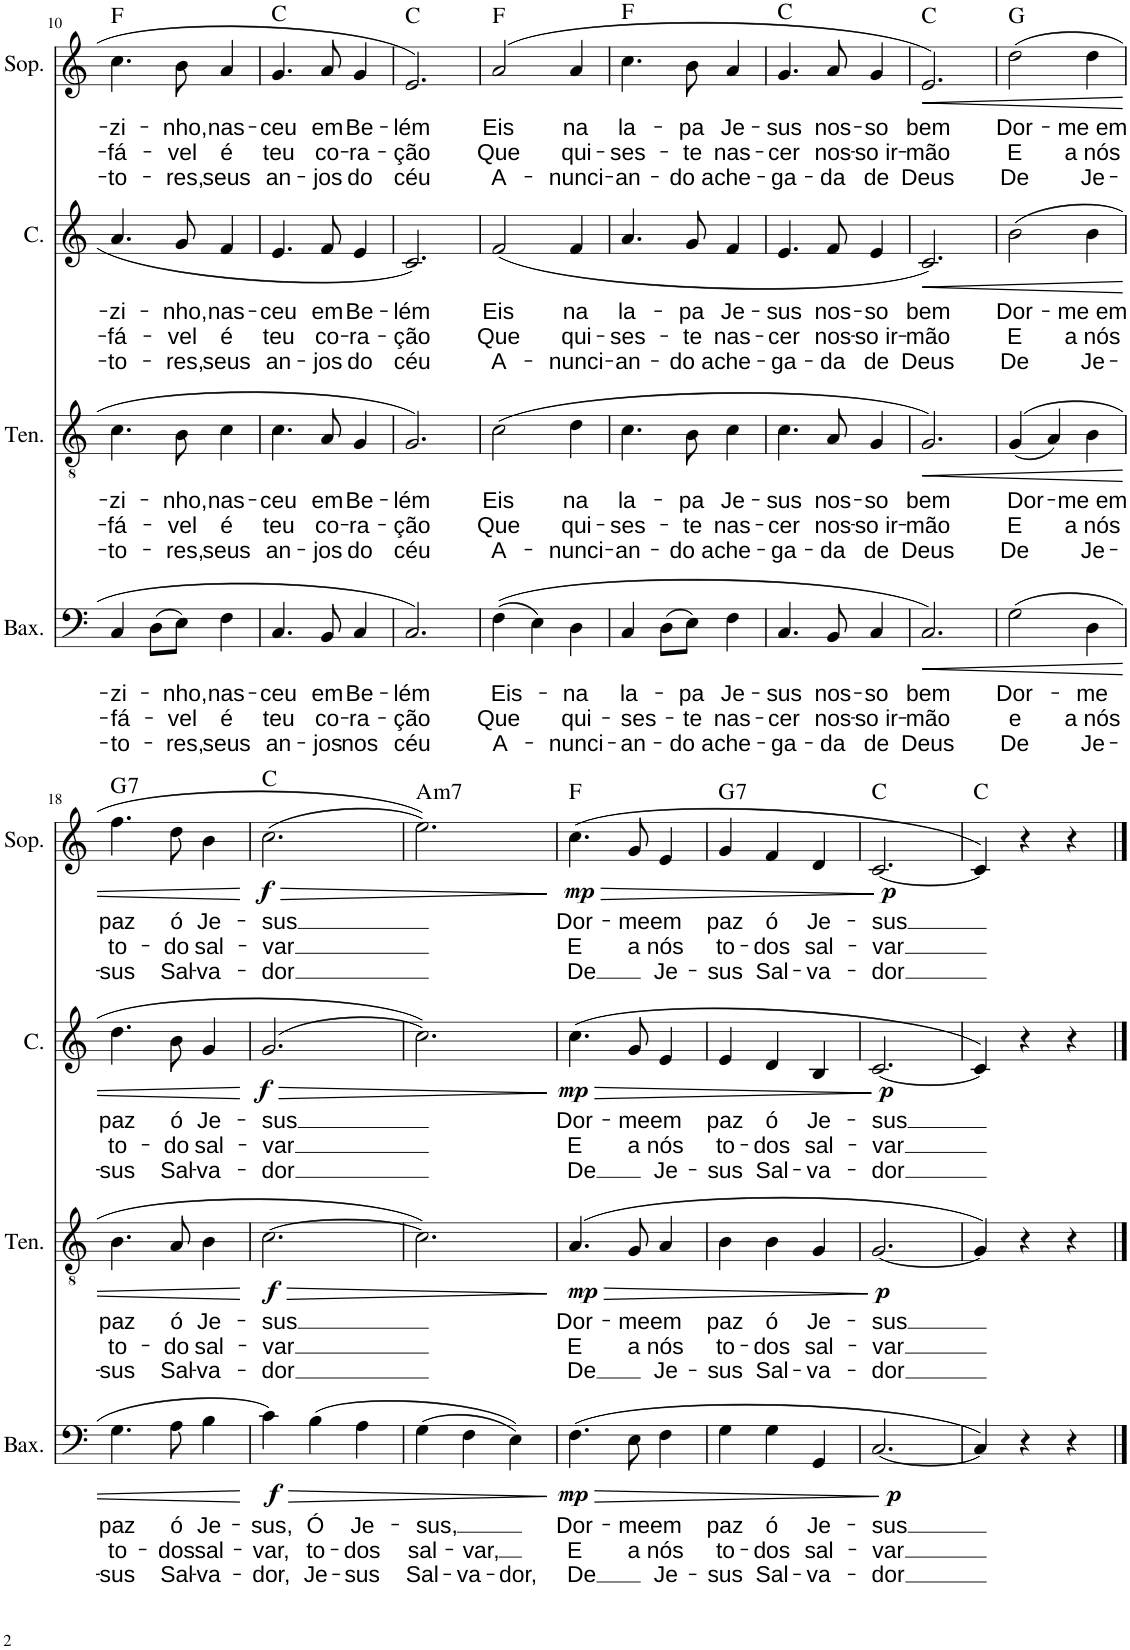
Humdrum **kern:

**kern	**text	**text	**text	**dynam	**kern	**text	**text	**text	**dynam	**kern	**text	**text	**text	**dynam	**kern	**text	**text	**text	**dynam	**harte
*part4	*part4	*part4	*part4	*part4	*part3	*part3	*part3	*part3	*part3	*part2	*part2	*part2	*part2	*part2	*part1	*part1	*part1	*part1	*part1	*part1
*staff4	*staff4	*staff4	*staff4	*staff4	*staff3	*staff3	*staff3	*staff3	*staff3	*staff2	*staff2	*staff2	*staff2	*staff2	*staff1	*staff1	*staff1	*staff1	*staff1	*
*I"Baixo	*	*	*	*	*I"Tenor	*	*	*	*	*I"Contralto	*	*	*	*	*I"Soprano	*	*	*	*	*
*I'Bax.	*	*	*	*	*I'Ten.	*	*	*	*	*I'C.	*	*	*	*	*I'Sop.	*	*	*	*	*
!!LO:PB:g=z
*clefF4	*	*	*	*	*clefGv2	*	*	*	*	*clefG2	*	*	*	*	*clefG2	*	*	*	*	*
*k[]	*	*	*	*	*k[]	*	*	*	*	*k[]	*	*	*	*	*k[]	*	*	*	*	*
*M3/4	*	*	*	*	*M3/4	*	*	*	*	*M3/4	*	*	*	*	*M3/4	*	*	*	*	*
=10	=10	=10	=10	=10	=10	=10	=10	=10	=10	=10	=10	=10	=10	=10	=10	=10	=10	=10	=10	=10
!	!LO:LY:b	!LO:LY:b	!LO:LY:b	!	!	!LO:LY:b	!LO:LY:b	!LO:LY:b	!	!	!LO:LY:b	!LO:LY:b	!LO:LY:b	!	!	!LO:LY:b	!LO:LY:b	!LO:LY:b	!	!
4C/	-zi-	-fá-	-to-	.	4.c\	-zi-	-fá-	-to-	.	4.a/	-zi-	-fá-	-to-	.	4.cc\	-zi-	-fá-	-to-	.	F:maj
(8D\L	.	.	.	.	.	.	.	.	.	.	.	.	.	.	.	.	.	.	.	.
!	!LO:LY:b	!LO:LY:b	!LO:LY:b	!	!	!LO:LY:b	!LO:LY:b	!LO:LY:b	!	!	!LO:LY:b	!LO:LY:b	!LO:LY:b	!	!	!LO:LY:b	!LO:LY:b	!LO:LY:b	!	!
8E\J)	-nho,	-vel	-res,	.	8B\	-nho,	-vel	-res,	.	8g/	-nho,	-vel	-res,	.	8b\	-nho,	-vel	-res,	.	.
!	!LO:LY:b	!LO:LY:b	!LO:LY:b	!	!	!LO:LY:b	!LO:LY:b	!LO:LY:b	!	!	!LO:LY:b	!LO:LY:b	!LO:LY:b	!	!	!LO:LY:b	!LO:LY:b	!LO:LY:b	!	!
4F\	nas-	é	seus	.	4c\	nas-	é	seus	.	4f/	nas-	é	seus	.	4a/	nas-	é	seus	.	.
=11	=11	=11	=11	=11	=11	=11	=11	=11	=11	=11	=11	=11	=11	=11	=11	=11	=11	=11	=11	=11
!	!LO:LY:b	!LO:LY:b	!LO:LY:b	!	!	!LO:LY:b	!LO:LY:b	!LO:LY:b	!	!	!LO:LY:b	!LO:LY:b	!LO:LY:b	!	!	!LO:LY:b	!LO:LY:b	!LO:LY:b	!	!
4.C/	-ceu	teu	an-	.	4.c\	-ceu	teu	an-	.	4.e/	-ceu	teu	an-	.	4.g/	-ceu	teu	an-	.	C:maj
!	!LO:LY:b	!LO:LY:b	!LO:LY:b	!	!	!LO:LY:b	!LO:LY:b	!LO:LY:b	!	!	!LO:LY:b	!LO:LY:b	!LO:LY:b	!	!	!LO:LY:b	!LO:LY:b	!LO:LY:b	!	!
8BB/	em	co-	-jos	.	8A/	em	co-	-jos	.	8f/	em	co-	-jos	.	8a/	em	co-	-jos	.	.
!	!LO:LY:b	!LO:LY:b	!LO:LY:b	!	!	!LO:LY:b	!LO:LY:b	!LO:LY:b	!	!	!LO:LY:b	!LO:LY:b	!LO:LY:b	!	!	!LO:LY:b	!LO:LY:b	!LO:LY:b	!	!
4C/	Be-	-ra-	nos	.	4G/	Be-	-ra-	do	.	4e/	Be-	-ra-	do	.	4g/	Be-	-ra-	do	.	.
=12	=12	=12	=12	=12	=12	=12	=12	=12	=12	=12	=12	=12	=12	=12	=12	=12	=12	=12	=12	=12
!	!LO:LY:b	!LO:LY:b	!LO:LY:b	!	!	!LO:LY:b	!LO:LY:b	!LO:LY:b	!	!	!LO:LY:b	!LO:LY:b	!LO:LY:b	!	!	!LO:LY:b	!LO:LY:b	!LO:LY:b	!	!
2.C/	-lém	-ção	céu	.	2.G/	-lém	-ção	céu	.	2.c/	-lém	-ção	céu	.	2.e/	-lém	-ção	céu	.	C:maj
=13	=13	=13	=13	=13	=13	=13	=13	=13	=13	=13	=13	=13	=13	=13	=13	=13	=13	=13	=13	=13
!	!LO:LY:b	!LO:LY:b	!LO:LY:b	!	!	!LO:LY:b	!LO:LY:b	!LO:LY:b	!	!	!LO:LY:b	!LO:LY:b	!LO:LY:b	!	!	!LO:LY:b	!LO:LY:b	!LO:LY:b	!	!
((4F\	Eis-	Que	A-	.	(2c\	Eis	Que	A-	.	(2f/	Eis	Que	A-	.	(2a/	Eis	Que	A-	.	F:maj
4E\)	.	.	.	.	.	.	.	.	.	.	.	.	.	.	.	.	.	.	.	.
!	!LO:LY:b	!LO:LY:b	!LO:LY:b	!	!	!LO:LY:b	!LO:LY:b	!LO:LY:b	!	!	!LO:LY:b	!LO:LY:b	!LO:LY:b	!	!	!LO:LY:b	!LO:LY:b	!LO:LY:b	!	!
4D\	-na	qui-	-nunci-	.	4d\	na	qui-	-nunci-	.	4f/	na	qui-	-nunci-	.	4a/	na	qui-	-nunci-	.	.
=14	=14	=14	=14	=14	=14	=14	=14	=14	=14	=14	=14	=14	=14	=14	=14	=14	=14	=14	=14	=14
!	!LO:LY:b	!LO:LY:b	!LO:LY:b	!	!	!LO:LY:b	!LO:LY:b	!LO:LY:b	!	!	!LO:LY:b	!LO:LY:b	!LO:LY:b	!	!	!LO:LY:b	!LO:LY:b	!LO:LY:b	!	!
4C/	la-	-ses-	-an-	.	4.c\	la-	-ses-	-an-	.	4.a/	la-	-ses-	-an-	.	4.cc\	la-	-ses-	-an-	.	F:maj
(8D\L	.	.	.	.	.	.	.	.	.	.	.	.	.	.	.	.	.	.	.	.
!	!LO:LY:b	!LO:LY:b	!LO:LY:b	!	!	!LO:LY:b	!LO:LY:b	!LO:LY:b	!	!	!LO:LY:b	!LO:LY:b	!LO:LY:b	!	!	!LO:LY:b	!LO:LY:b	!LO:LY:b	!	!
8E\J)	-pa	-te	-do a	.	8B\	-pa	-te	-do a	.	8g/	-pa	-te	-do a	.	8b\	-pa	-te	-do a	.	.
!	!LO:LY:b	!LO:LY:b	!LO:LY:b	!	!	!LO:LY:b	!LO:LY:b	!LO:LY:b	!	!	!LO:LY:b	!LO:LY:b	!LO:LY:b	!	!	!LO:LY:b	!LO:LY:b	!LO:LY:b	!	!
4F\	Je-	nas-	che-	.	4c\	Je-	nas-	che-	.	4f/	Je-	nas-	che-	.	4a/	Je-	nas-	che-	.	.
=15	=15	=15	=15	=15	=15	=15	=15	=15	=15	=15	=15	=15	=15	=15	=15	=15	=15	=15	=15	=15
!	!LO:LY:b	!LO:LY:b	!LO:LY:b	!	!	!LO:LY:b	!LO:LY:b	!LO:LY:b	!	!	!LO:LY:b	!LO:LY:b	!LO:LY:b	!	!	!LO:LY:b	!LO:LY:b	!LO:LY:b	!	!
4.C/	-sus	-cer	-ga-	.	4.c\	-sus	-cer	-ga-	.	4.e/	-sus	-cer	-ga-	.	4.g/	-sus	-cer	-ga-	.	C:maj
!	!LO:LY:b	!LO:LY:b	!LO:LY:b	!	!	!LO:LY:b	!LO:LY:b	!LO:LY:b	!	!	!LO:LY:b	!LO:LY:b	!LO:LY:b	!	!	!LO:LY:b	!LO:LY:b	!LO:LY:b	!	!
8BB/	nos-	nos-	-da	.	8A/	nos-	nos-	-da	.	8f/	nos-	nos-	-da	.	8a/	nos-	nos-	-da	.	.
!	!LO:LY:b	!LO:LY:b	!LO:LY:b	!	!	!LO:LY:b	!LO:LY:b	!LO:LY:b	!	!	!LO:LY:b	!LO:LY:b	!LO:LY:b	!	!	!LO:LY:b	!LO:LY:b	!LO:LY:b	!	!
4C/	-so	-so ir-	de	.	4G/	-so	-so ir-	de	.	4e/	-so	-so ir-	de	.	4g/	-so	-so ir-	de	.	.
=16	=16	=16	=16	=16	=16	=16	=16	=16	=16	=16	=16	=16	=16	=16	=16	=16	=16	=16	=16	=16
!	!LO:LY:b	!LO:LY:b	!LO:LY:b	!LO:HP:b	!	!LO:LY:b	!LO:LY:b	!LO:LY:b	!LO:HP:b	!	!LO:LY:b	!LO:LY:b	!LO:LY:b	!LO:HP:b	!	!LO:LY:b	!LO:LY:b	!LO:LY:b	!LO:HP:b	!
2.C/)	bem	-mão	Deus	<	2.G/)	bem	-mão	Deus	<	2.c/)	bem	-mão	Deus	<	2.e/)	bem	-mão	Deus	<	C:maj
=17	=17	=17	=17	=17	=17	=17	=17	=17	=17	=17	=17	=17	=17	=17	=17	=17	=17	=17	=17	=17
!	!LO:LY:b	!LO:LY:b	!LO:LY:b	!	!	!LO:LY:b	!LO:LY:b	!LO:LY:b	!	!	!LO:LY:b	!LO:LY:b	!LO:LY:b	!	!	!LO:LY:b	!LO:LY:b	!LO:LY:b	!	!
(2G\	Dor-	e	De	.	((4G/	Dor-	E	De	.	(2b\	Dor-	E	De	.	(2dd\	Dor-	E	De	.	G:maj
.	.	.	.	.	4A/)	.	.	.	.	.	.	.	.	.	.	.	.	.	.	.
!	!LO:LY:b	!LO:LY:b	!LO:LY:b	!	!	!LO:LY:b	!LO:LY:b	!LO:LY:b	!	!	!LO:LY:b	!LO:LY:b	!LO:LY:b	!	!	!LO:LY:b	!LO:LY:b	!LO:LY:b	!	!
4D\	-me	a nós	Je-	.	4B\	-me em	a nós	Je-	.	4b\	-me em	a nós	Je-	.	4dd\	-me em	a nós	Je-	.	.
!!LO:LB:g=z
=18	=18	=18	=18	=18	=18	=18	=18	=18	=18	=18	=18	=18	=18	=18	=18	=18	=18	=18	=18	=18
!	!LO:LY:b	!LO:LY:b	!LO:LY:b	!	!	!LO:LY:b	!LO:LY:b	!LO:LY:b	!	!	!LO:LY:b	!LO:LY:b	!LO:LY:b	!	!	!LO:LY:b	!LO:LY:b	!LO:LY:b	!	!LO:H:kt=7
4.G\	paz	to-	-sus	.	4.B\	paz	to-	-sus	.	4.dd\	paz	to-	-sus	.	4.ff\	paz	to-	-sus	.	G:7
!	!LO:LY:b	!LO:LY:b	!LO:LY:b	!	!	!LO:LY:b	!LO:LY:b	!LO:LY:b	!	!	!LO:LY:b	!LO:LY:b	!LO:LY:b	!	!	!LO:LY:b	!LO:LY:b	!LO:LY:b	!	!
8A\	ó	-dos	Sal-	.	8A/	ó	-do	Sal-	.	8b\	ó	-do	Sal-	.	8dd\	ó	-do	Sal-	.	.
!	!LO:LY:b	!LO:LY:b	!LO:LY:b	!	!	!LO:LY:b	!LO:LY:b	!LO:LY:b	!	!	!LO:LY:b	!LO:LY:b	!LO:LY:b	!	!	!LO:LY:b	!LO:LY:b	!LO:LY:b	!	!
4B\	Je-	sal-	-va-	.	4B\	Je-	sal-	-va-	.	4g/	Je-	sal-	-va-	.	4b\	Je-	sal-	-va-	.	.
.	.	.	.	[	.	.	.	.	[	.	.	.	.	[	.	.	.	.	[	.
=19	=19	=19	=19	=19	=19	=19	=19	=19	=19	=19	=19	=19	=19	=19	=19	=19	=19	=19	=19	=19
!	!LO:LY:b	!LO:LY:b	!LO:LY:b	!LO:HP:b	!	!LO:LY:b	!LO:LY:b	!LO:LY:b	!LO:HP:b	!	!LO:LY:b	!LO:LY:b	!LO:LY:b	!LO:HP:b	!	!LO:LY:b	!LO:LY:b	!LO:LY:b	!LO:HP:b	!
!	!	!	!	!LO:DY:n=1:b	!	!	!	!	!LO:DY:n=1:b	!	!	!	!	!LO:DY:n=1:b	!	!	!	!	!LO:DY:n=1:b	!
4c\)	-sus,	-var,	-dor,	> f	[2.c\	-sus	-var	-dor	> f	(2.g/	-sus	-var	-dor	> f	(2.cc\	-sus	-var	-dor	> f	C:maj
!	!LO:LY:b	!LO:LY:b	!LO:LY:b	!	!	!	!	!	!	!	!	!	!	!	!	!	!	!	!	!
(4B\	Ó	to-	Je-	.	.	.	.	.	.	.	.	.	.	.	.	.	.	.	.	.
!	!LO:LY:b	!LO:LY:b	!LO:LY:b	!	!	!	!	!	!	!	!	!	!	!	!	!	!	!	!	!
4A\	Je-	-dos	-sus	.	.	.	.	.	.	.	.	.	.	.	.	.	.	.	.	.
=20	=20	=20	=20	=20	=20	=20	=20	=20	=20	=20	=20	=20	=20	=20	=20	=20	=20	=20	=20	=20
!	!LO:LY:b	!LO:LY:b	!LO:LY:b	!	!	!	!	!	!	!	!	!	!	!	!	!	!	!	!	!LO:H:kt=m7
(4G\	-sus,	sal-	Sal-	.	2.c\])	.	.	.	.	2.cc\))	.	.	.	.	2.ee\))	.	.	.	.	A:min7
!	!	!LO:LY:b	!LO:LY:b	!	!	!	!	!	!	!	!	!	!	!	!	!	!	!	!	!
4F\	.	-var,	-va-	.	.	.	.	.	.	.	.	.	.	.	.	.	.	.	.	.
!	!	!	!LO:LY:b	!	!	!	!	!	!	!	!	!	!	!	!	!	!	!	!	!
4E\))	.	.	-dor,	.	.	.	.	.	.	.	.	.	.	.	.	.	.	.	.	.
.	.	.	.	]	.	.	.	.	]	.	.	.	.	]	.	.	.	.	]	.
=21	=21	=21	=21	=21	=21	=21	=21	=21	=21	=21	=21	=21	=21	=21	=21	=21	=21	=21	=21	=21
!	!LO:LY:b	!LO:LY:b	!LO:LY:b	!LO:HP:b	!	!LO:LY:b	!LO:LY:b	!LO:LY:b	!LO:HP:b	!	!LO:LY:b	!LO:LY:b	!LO:LY:b	!LO:HP:b	!	!LO:LY:b	!LO:LY:b	!LO:LY:b	!LO:HP:b	!
!	!	!	!	!LO:DY:n=1:b	!	!	!	!	!LO:DY:n=1:b	!	!	!	!	!LO:DY:n=1:b	!	!	!	!	!LO:DY:n=1:b	!
(4.F\	Dor-	E	De	> mp	(4.A/	Dor-	E	De	> mp	(4.cc\	Dor-	E	De	> mp	(4.cc\	Dor-	E	De	> mp	F:maj
!	!LO:LY:b	!LO:LY:b	!	!	!	!LO:LY:b	!LO:LY:b	!	!	!	!LO:LY:b	!LO:LY:b	!	!	!	!LO:LY:b	!LO:LY:b	!	!	!
8E\	-me	a	.	.	8G/	-me	a	.	.	8g/	-me	a	.	.	8g/	-me	a	.	.	.
!	!LO:LY:b	!LO:LY:b	!LO:LY:b	!	!	!LO:LY:b	!LO:LY:b	!LO:LY:b	!	!	!LO:LY:b	!LO:LY:b	!LO:LY:b	!	!	!LO:LY:b	!LO:LY:b	!LO:LY:b	!	!
4F\	em	nós	Je-	.	4A/	em	nós	Je-	.	4e/	em	nós	Je-	.	4e/	em	nós	Je-	.	.
=22	=22	=22	=22	=22	=22	=22	=22	=22	=22	=22	=22	=22	=22	=22	=22	=22	=22	=22	=22	=22
!	!LO:LY:b	!LO:LY:b	!LO:LY:b	!	!	!LO:LY:b	!LO:LY:b	!LO:LY:b	!	!	!LO:LY:b	!LO:LY:b	!LO:LY:b	!	!	!LO:LY:b	!LO:LY:b	!LO:LY:b	!	!LO:H:kt=7
4G\	paz	to-	-sus	.	4B\	paz	to-	-sus	.	4e/	paz	to-	-sus	.	4g/	paz	to-	-sus	.	G:7
!	!LO:LY:b	!LO:LY:b	!LO:LY:b	!	!	!LO:LY:b	!LO:LY:b	!LO:LY:b	!	!	!LO:LY:b	!LO:LY:b	!LO:LY:b	!	!	!LO:LY:b	!LO:LY:b	!LO:LY:b	!	!
4G\	ó	-dos	Sal-	.	4B\	ó	-dos	Sal-	.	4d/	ó	-dos	Sal-	.	4f/	ó	-dos	Sal-	.	.
!	!LO:LY:b	!LO:LY:b	!LO:LY:b	!	!	!LO:LY:b	!LO:LY:b	!LO:LY:b	!	!	!LO:LY:b	!LO:LY:b	!LO:LY:b	!	!	!LO:LY:b	!LO:LY:b	!LO:LY:b	!	!
4GG/	Je-	sal-	-va-	.	4G/	Je-	sal-	-va-	.	4B/	Je-	sal-	-va-	.	4d/	Je-	sal-	-va-	.	.
.	.	.	.	]	.	.	.	.	]	.	.	.	.	]	.	.	.	.	]	.
=23	=23	=23	=23	=23	=23	=23	=23	=23	=23	=23	=23	=23	=23	=23	=23	=23	=23	=23	=23	=23
!	!LO:LY:b	!LO:LY:b	!LO:LY:b	!LO:DY:b	!	!LO:LY:b	!LO:LY:b	!LO:LY:b	!LO:DY:b	!	!LO:LY:b	!LO:LY:b	!LO:LY:b	!LO:DY:b	!	!LO:LY:b	!LO:LY:b	!LO:LY:b	!LO:DY:b	!
[2.C/	-sus	-var	-dor	p	[2.G/	-sus	-var	-dor	p	[2.c/	-sus	-var	-dor	p	[2.c/	-sus	-var	-dor	p	C:maj
=24	=24	=24	=24	=24	=24	=24	=24	=24	=24	=24	=24	=24	=24	=24	=24	=24	=24	=24	=24	=24
4C/])	.	.	.	.	4G/])	.	.	.	.	4c/])	.	.	.	.	4c/])	.	.	.	.	C:maj
4r	.	.	.	.	4r	.	.	.	.	4r	.	.	.	.	4r	.	.	.	.	.
4r	.	.	.	.	4r	.	.	.	.	4r	.	.	.	.	4r	.	.	.	.	.
==	==	==	==	==	==	==	==	==	==	==	==	==	==	==	==	==	==	==	==	==
*-	*-	*-	*-	*-	*-	*-	*-	*-	*-	*-	*-	*-	*-	*-	*-	*-	*-	*-	*-	*-
